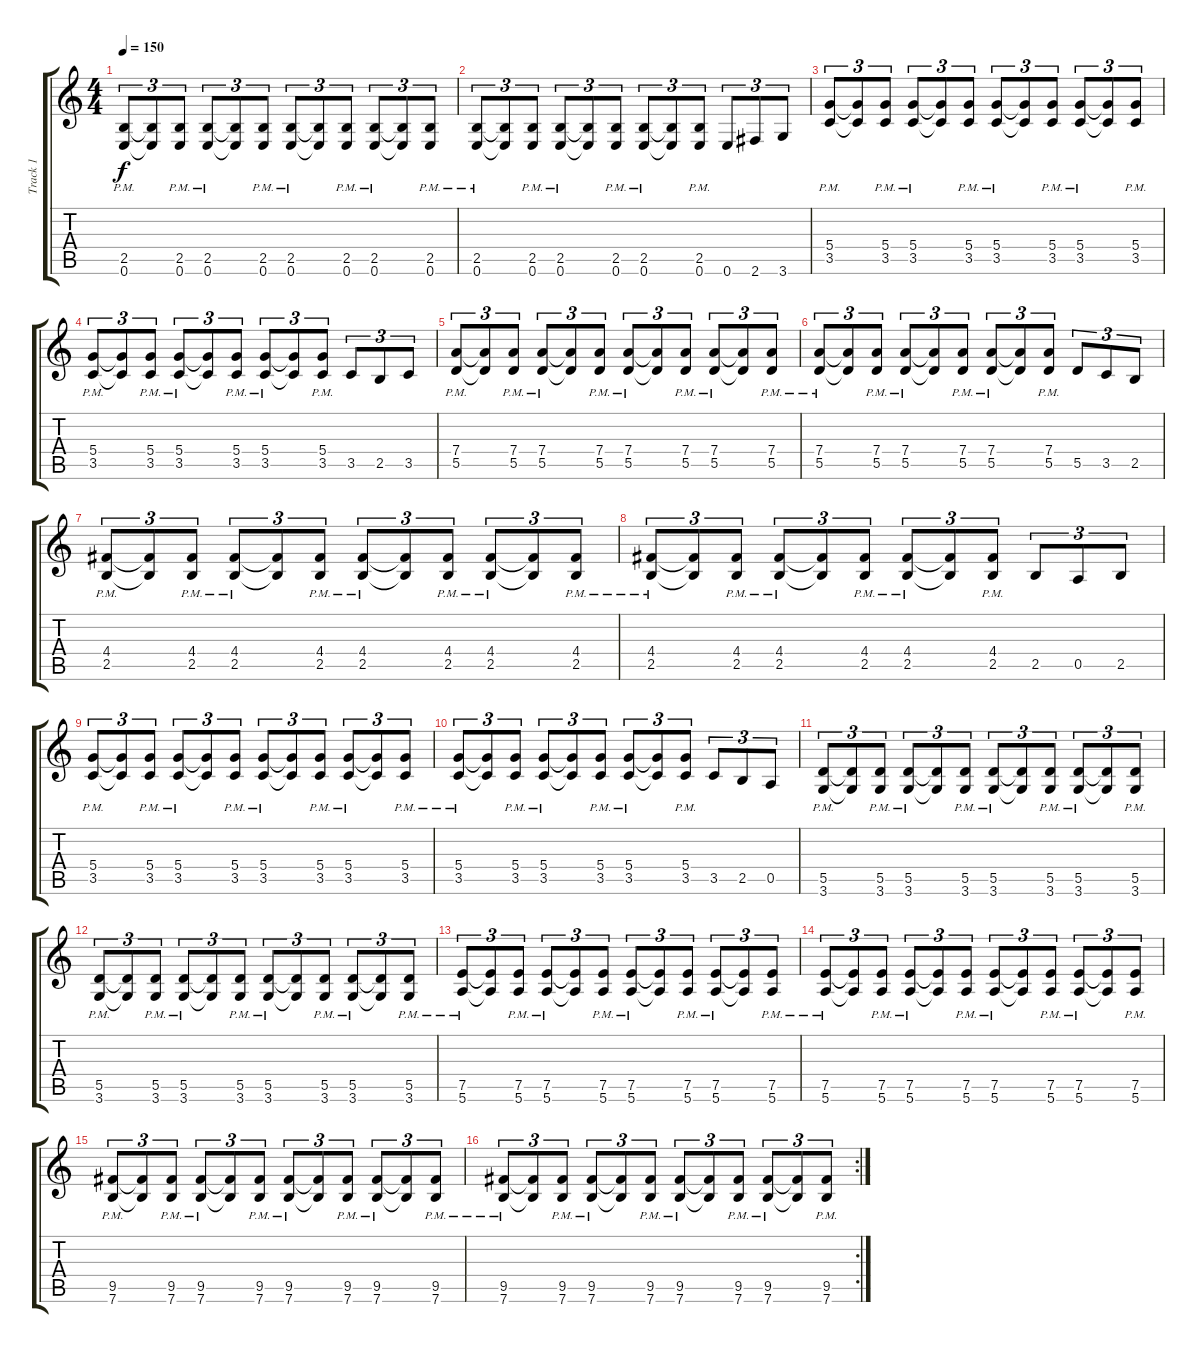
\track ("Track 1" "Track 1") {instrument distortionguitar}
\staff {score tabs}
\tuning (E4 B3 G3 D3 A2 E2) {hide}
\ts (4 4)
\tempo 150
\clef g2
\ks c
(2.5{pm} 0.6{pm}).8{tu (3 2) dy f} (2.5{t} 0.6{t}).8{tu (3 2)} (2.5{pm} 0.6{pm}).8{tu (3 2)} (2.5{pm} 0.6{pm}).8{tu (3 2)} (2.5{t} 0.6{t}).8{tu (3 2)} (2.5{pm} 0.6{pm}).8{tu (3 2)} (2.5{pm} 0.6{pm}).8{tu (3 2)} (2.5{t} 0.6{t}).8{tu (3 2)} (2.5{pm} 0.6{pm}).8{tu (3 2)} (2.5{pm} 0.6{pm}).8{tu (3 2)} (2.5{t} 0.6{t}).8{tu (3 2)} (2.5{pm} 0.6{pm}).8{tu (3 2)} |
(2.5{pm} 0.6{pm}).8{tu (3 2)} (2.5{t} 0.6{t}).8{tu (3 2)} (2.5{pm} 0.6{pm}).8{tu (3 2)} (2.5{pm} 0.6{pm}).8{tu (3 2)} (2.5{t} 0.6{t}).8{tu (3 2)} (2.5{pm} 0.6{pm}).8{tu (3 2)} (2.5{pm} 0.6{pm}).8{tu (3 2)} (2.5{t} 0.6{t}).8{tu (3 2)} (2.5{pm} 0.6{pm}).8{tu (3 2)} 0.6.8{tu (3 2)} 2.6.8{tu (3 2)} 3.6.8{tu (3 2)} |
(5.4{pm} 3.5{pm}).8{tu (3 2)} (5.4{t} 3.5{t}).8{tu (3 2)} (5.4{pm} 3.5{pm}).8{tu (3 2)} (5.4{pm} 3.5{pm}).8{tu (3 2)} (5.4{t} 3.5{t}).8{tu (3 2)} (5.4{pm} 3.5{pm}).8{tu (3 2)} (5.4{pm} 3.5{pm}).8{tu (3 2)} (5.4{t} 3.5{t}).8{tu (3 2)} (5.4{pm} 3.5{pm}).8{tu (3 2)} (5.4{pm} 3.5{pm}).8{tu (3 2)} (5.4{t} 3.5{t}).8{tu (3 2)} (5.4{pm} 3.5{pm}).8{tu (3 2)} |
(5.4{pm} 3.5{pm}).8{tu (3 2)} (5.4{t} 3.5{t}).8{tu (3 2)} (5.4{pm} 3.5{pm}).8{tu (3 2)} (5.4{pm} 3.5{pm}).8{tu (3 2)} (5.4{t} 3.5{t}).8{tu (3 2)} (5.4{pm} 3.5{pm}).8{tu (3 2)} (5.4{pm} 3.5{pm}).8{tu (3 2)} (5.4{t} 3.5{t}).8{tu (3 2)} (5.4{pm} 3.5{pm}).8{tu (3 2)} 3.5.8{tu (3 2)} 2.5.8{tu (3 2)} 3.5.8{tu (3 2)} |
(7.4{pm} 5.5{pm}).8{tu (3 2)} (7.4{t} 5.5{t}).8{tu (3 2)} (7.4{pm} 5.5{pm}).8{tu (3 2)} (7.4{pm} 5.5{pm}).8{tu (3 2)} (7.4{t} 5.5{t}).8{tu (3 2)} (7.4{pm} 5.5{pm}).8{tu (3 2)} (7.4{pm} 5.5{pm}).8{tu (3 2)} (7.4{t} 5.5{t}).8{tu (3 2)} (7.4{pm} 5.5{pm}).8{tu (3 2)} (7.4{pm} 5.5{pm}).8{tu (3 2)} (7.4{t} 5.5{t}).8{tu (3 2)} (7.4{pm} 5.5{pm}).8{tu (3 2)} |
(7.4{pm} 5.5{pm}).8{tu (3 2)} (7.4{t} 5.5{t}).8{tu (3 2)} (7.4{pm} 5.5{pm}).8{tu (3 2)} (7.4{pm} 5.5{pm}).8{tu (3 2)} (7.4{t} 5.5{t}).8{tu (3 2)} (7.4{pm} 5.5{pm}).8{tu (3 2)} (7.4{pm} 5.5{pm}).8{tu (3 2)} (7.4{t} 5.5{t}).8{tu (3 2)} (7.4{pm} 5.5{pm}).8{tu (3 2)} 5.5.8{tu (3 2)} 3.5.8{tu (3 2)} 2.5.8{tu (3 2)} |
(4.4{pm} 2.5{pm}).8{tu (3 2)} (4.4{t} 2.5{t}).8{tu (3 2)} (4.4{pm} 2.5{pm}).8{tu (3 2)} (4.4{pm} 2.5{pm}).8{tu (3 2)} (4.4{t} 2.5{t}).8{tu (3 2)} (4.4{pm} 2.5{pm}).8{tu (3 2)} (4.4{pm} 2.5{pm}).8{tu (3 2)} (4.4{t} 2.5{t}).8{tu (3 2)} (4.4{pm} 2.5{pm}).8{tu (3 2)} (4.4{pm} 2.5{pm}).8{tu (3 2)} (4.4{t} 2.5{t}).8{tu (3 2)} (4.4{pm} 2.5{pm}).8{tu (3 2)} |
(4.4{pm} 2.5{pm}).8{tu (3 2)} (4.4{t} 2.5{t}).8{tu (3 2)} (4.4{pm} 2.5{pm}).8{tu (3 2)} (4.4{pm} 2.5{pm}).8{tu (3 2)} (4.4{t} 2.5{t}).8{tu (3 2)} (4.4{pm} 2.5{pm}).8{tu (3 2)} (4.4{pm} 2.5{pm}).8{tu (3 2)} (4.4{t} 2.5{t}).8{tu (3 2)} (4.4{pm} 2.5{pm}).8{tu (3 2)} 2.5.8{tu (3 2)} 0.5.8{tu (3 2)} 2.5.8{tu (3 2)} |
(5.4{pm} 3.5{pm}).8{tu (3 2)} (5.4{t} 3.5{t}).8{tu (3 2)} (5.4{pm} 3.5{pm}).8{tu (3 2)} (5.4{pm} 3.5{pm}).8{tu (3 2)} (5.4{t} 3.5{t}).8{tu (3 2)} (5.4{pm} 3.5{pm}).8{tu (3 2)} (5.4{pm} 3.5{pm}).8{tu (3 2)} (5.4{t} 3.5{t}).8{tu (3 2)} (5.4{pm} 3.5{pm}).8{tu (3 2)} (5.4{pm} 3.5{pm}).8{tu (3 2)} (5.4{t} 3.5{t}).8{tu (3 2)} (5.4{pm} 3.5{pm}).8{tu (3 2)} |
(5.4{pm} 3.5{pm}).8{tu (3 2)} (5.4{t} 3.5{t}).8{tu (3 2)} (5.4{pm} 3.5{pm}).8{tu (3 2)} (5.4{pm} 3.5{pm}).8{tu (3 2)} (5.4{t} 3.5{t}).8{tu (3 2)} (5.4{pm} 3.5{pm}).8{tu (3 2)} (5.4{pm} 3.5{pm}).8{tu (3 2)} (5.4{t} 3.5{t}).8{tu (3 2)} (5.4{pm} 3.5{pm}).8{tu (3 2)} 3.5.8{tu (3 2)} 2.5.8{tu (3 2)} 0.5.8{tu (3 2)} |
(5.5{pm} 3.6{pm}).8{tu (3 2)} (5.5{t} 3.6{t}).8{tu (3 2)} (5.5{pm} 3.6{pm}).8{tu (3 2)} (5.5{pm} 3.6{pm}).8{tu (3 2)} (5.5{t} 3.6{t}).8{tu (3 2)} (5.5{pm} 3.6{pm}).8{tu (3 2)} (5.5{pm} 3.6{pm}).8{tu (3 2)} (5.5{t} 3.6{t}).8{tu (3 2)} (5.5{pm} 3.6{pm}).8{tu (3 2)} (5.5{pm} 3.6{pm}).8{tu (3 2)} (5.5{t} 3.6{t}).8{tu (3 2)} (5.5{pm} 3.6{pm}).8{tu (3 2)} |
(5.5{pm} 3.6{pm}).8{tu (3 2)} (5.5{t} 3.6{t}).8{tu (3 2)} (5.5{pm} 3.6{pm}).8{tu (3 2)} (5.5{pm} 3.6{pm}).8{tu (3 2)} (5.5{t} 3.6{t}).8{tu (3 2)} (5.5{pm} 3.6{pm}).8{tu (3 2)} (5.5{pm} 3.6{pm}).8{tu (3 2)} (5.5{t} 3.6{t}).8{tu (3 2)} (5.5{pm} 3.6{pm}).8{tu (3 2)} (5.5{pm} 3.6{pm}).8{tu (3 2)} (5.5{t} 3.6{t}).8{tu (3 2)} (5.5{pm} 3.6{pm}).8{tu (3 2)} |
(7.5{pm} 5.6{pm}).8{tu (3 2)} (7.5{t} 5.6{t}).8{tu (3 2)} (7.5{pm} 5.6{pm}).8{tu (3 2)} (7.5{pm} 5.6{pm}).8{tu (3 2)} (7.5{t} 5.6{t}).8{tu (3 2)} (7.5{pm} 5.6{pm}).8{tu (3 2)} (7.5{pm} 5.6{pm}).8{tu (3 2)} (7.5{t} 5.6{t}).8{tu (3 2)} (7.5{pm} 5.6{pm}).8{tu (3 2)} (7.5{pm} 5.6{pm}).8{tu (3 2)} (7.5{t} 5.6{t}).8{tu (3 2)} (7.5{pm} 5.6{pm}).8{tu (3 2)} |
(7.5{pm} 5.6{pm}).8{tu (3 2)} (7.5{t} 5.6{t}).8{tu (3 2)} (7.5{pm} 5.6{pm}).8{tu (3 2)} (7.5{pm} 5.6{pm}).8{tu (3 2)} (7.5{t} 5.6{t}).8{tu (3 2)} (7.5{pm} 5.6{pm}).8{tu (3 2)} (7.5{pm} 5.6{pm}).8{tu (3 2)} (7.5{t} 5.6{t}).8{tu (3 2)} (7.5{pm} 5.6{pm}).8{tu (3 2)} (7.5{pm} 5.6{pm}).8{tu (3 2)} (7.5{t} 5.6{t}).8{tu (3 2)} (7.5{pm} 5.6{pm}).8{tu (3 2)} |
(9.5{pm} 7.6{pm}).8{tu (3 2)} (9.5{t} 7.6{t}).8{tu (3 2)} (9.5{pm} 7.6{pm}).8{tu (3 2)} (9.5{pm} 7.6{pm}).8{tu (3 2)} (9.5{t} 7.6{t}).8{tu (3 2)} (9.5{pm} 7.6{pm}).8{tu (3 2)} (9.5{pm} 7.6{pm}).8{tu (3 2)} (9.5{t} 7.6{t}).8{tu (3 2)} (9.5{pm} 7.6{pm}).8{tu (3 2)} (9.5{pm} 7.6{pm}).8{tu (3 2)} (9.5{t} 7.6{t}).8{tu (3 2)} (9.5{pm} 7.6{pm}).8{tu (3 2)} |
\rc 2
(9.5{pm} 7.6{pm}).8{tu (3 2)} (9.5{t} 7.6{t}).8{tu (3 2)} (9.5{pm} 7.6{pm}).8{tu (3 2)} (9.5{pm} 7.6{pm}).8{tu (3 2)} (9.5{t} 7.6{t}).8{tu (3 2)} (9.5{pm} 7.6{pm}).8{tu (3 2)} (9.5{pm} 7.6{pm}).8{tu (3 2)} (9.5{t} 7.6{t}).8{tu (3 2)} (9.5{pm} 7.6{pm}).8{tu (3 2)} (9.5{pm} 7.6{pm}).8{tu (3 2)} (9.5{t} 7.6{t}).8{tu (3 2)} (9.5{pm} 7.6{pm}).8{tu (3 2)}
